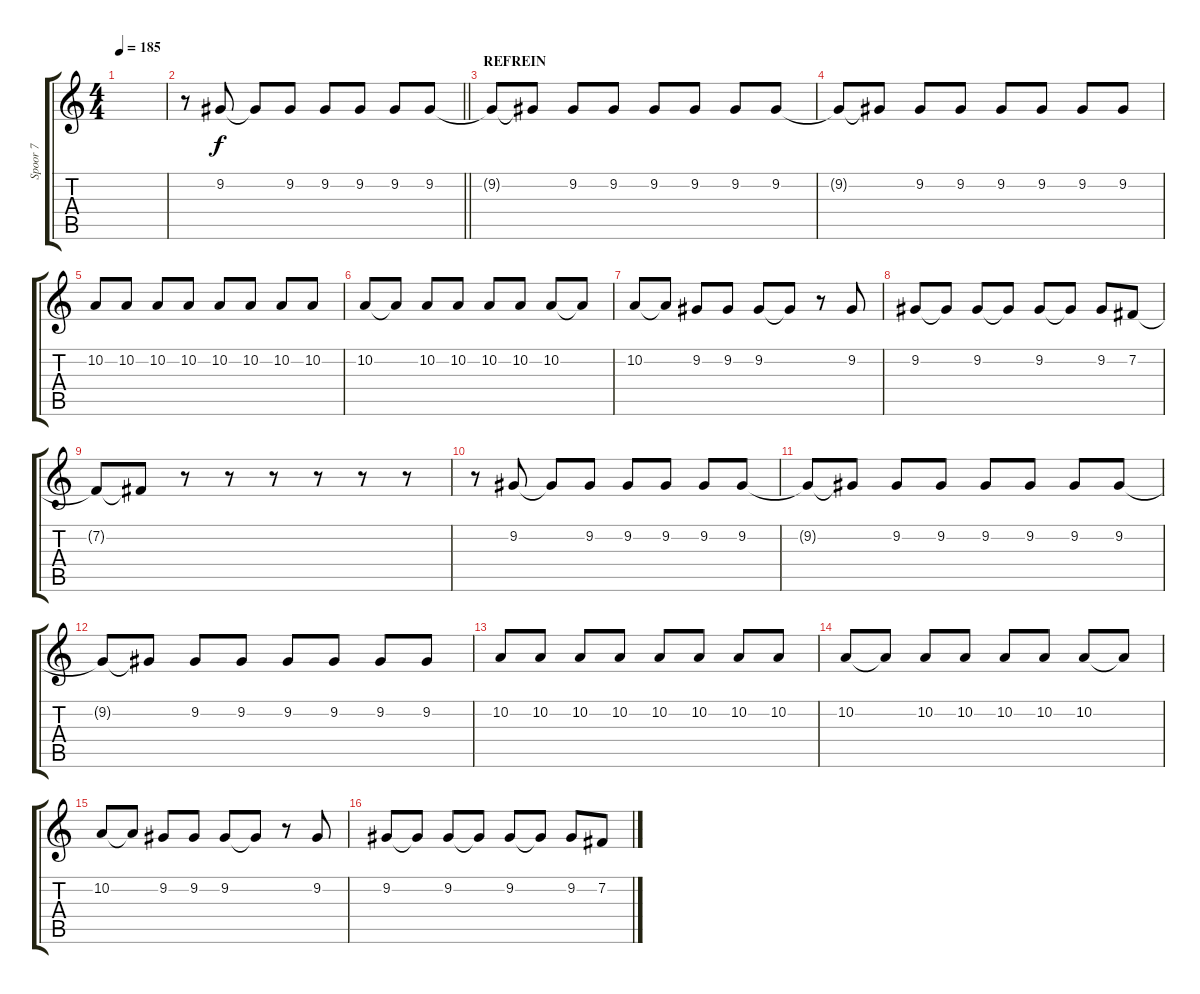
\track ("Spoor 7" "Spoor 7") {instrument sopranosax}
\staff {score tabs}
\tuning (E4 B3 G3 D3 A2 E2) {hide}
\ts (4 4)
\tempo 185
\clef g2
\ks c
|
\barLineRight lightlight
r.8 9.2.8 9.2{t}.8 9.2.8 9.2.8 9.2.8 9.2.8 9.2.8 |
\section ("" "REFREIN")
9.2{t}.8 9.2{t}.8 9.2.8 9.2.8 9.2.8 9.2.8 9.2.8 9.2.8 |
9.2{t}.8 9.2{t}.8 9.2.8 9.2.8 9.2.8 9.2.8 9.2.8 9.2.8 |
10.2.8 10.2.8 10.2.8 10.2.8 10.2.8 10.2.8 10.2.8 10.2.8 |
10.2.8 10.2{t}.8 10.2.8 10.2.8 10.2.8 10.2.8 10.2.8 10.2{t}.8 |
10.2.8 10.2{t}.8 9.2.8 9.2.8 9.2.8 9.2{t}.8 r.8 9.2.8 |
9.2.8 9.2{t}.8 9.2.8 9.2{t}.8 9.2.8 9.2{t}.8 9.2.8 7.2.8 |
7.2{t}.8 7.2{t}.8 r.8 r.8 r.8 r.8 r.8 r.8 |
r.8 9.2.8 9.2{t}.8 9.2.8 9.2.8 9.2.8 9.2.8 9.2.8 |
9.2{t}.8 9.2{t}.8 9.2.8 9.2.8 9.2.8 9.2.8 9.2.8 9.2.8 |
9.2{t}.8 9.2{t}.8 9.2.8 9.2.8 9.2.8 9.2.8 9.2.8 9.2.8 |
10.2.8 10.2.8 10.2.8 10.2.8 10.2.8 10.2.8 10.2.8 10.2.8 |
10.2.8 10.2{t}.8 10.2.8 10.2.8 10.2.8 10.2.8 10.2.8 10.2{t}.8 |
10.2.8 10.2{t}.8 9.2.8 9.2.8 9.2.8 9.2{t}.8 r.8 9.2.8 |
9.2.8 9.2{t}.8 9.2.8 9.2{t}.8 9.2.8 9.2{t}.8 9.2.8 7.2.8
